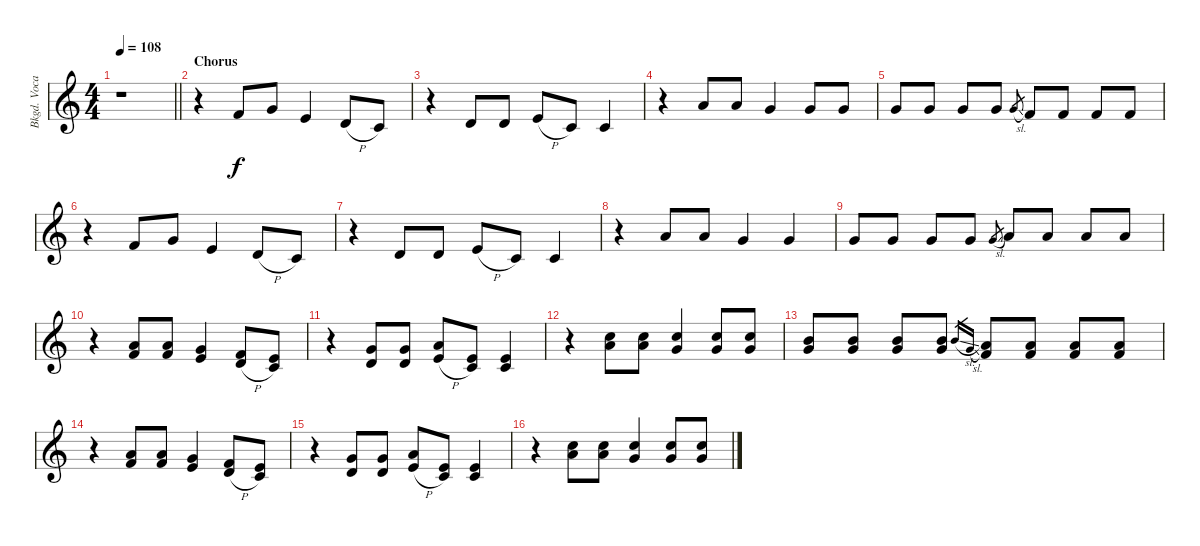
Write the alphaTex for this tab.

\track ("Bkgd. Vocal" "Bkgd. Voca") {instrument lead6voice}
\staff {score}
\tuning (E4 B3 G3 D3 A2 E2) {hide}
\ts (4 4)
\tempo 108
\clef g2
\barLineRight lightlight
\ks c
r.1{dy f} |
\section ("" "Chorus")
r.4 6.2.8 8.2.8 5.2.4 3.2{h}.8 1.2.8 |
r.4 3.2.8 3.2.8 5.2{h}.8 1.2.8 1.2.4 |
r.4{beam merge} 5.1.8 5.1.8 3.1.4 3.1.8 3.1.8 |
3.1.8 3.1.8 3.1.8 3.1.8 3.1{sl}.8{gr} 1.1.8 1.1.8 1.1.8 1.1.8 |
r.4 6.2.8 8.2.8 5.2.4 3.2{h}.8 1.2.8 |
r.4 3.2.8 3.2.8 5.2{h}.8 1.2.8 1.2.4 |
r.4 5.1.8 5.1.8 3.1.4 3.1.4 |
3.1.8 3.1.8 3.1.8 3.1.8 3.1{sl}.8{gr} 5.1.8 5.1.8 5.1.8 5.1.8 |
r.4 (5.1 6.2).8 (5.1 6.2).8 (3.1 5.2).4 (1.1{h} 3.2{h}).8 (0.1 1.2).8 |
r.4 (3.1 3.2).8 (3.1 3.2).8 (5.1{h} 5.2{h}).8 (0.1 1.2).8 (0.1 1.2).4 |
r.4 (8.1 10.2).8 (8.1 10.2).8 (8.1 8.2).4 (8.1 8.2).8 (8.1 8.2).8 |
(7.1 8.2).8 (7.1 8.2).8 (7.1 8.2).8 (7.1 8.2).8 7.1{sl}.16{gr} 8.2{sl}.16{gr} (5.1 6.2).8 (5.1 6.2).8 (5.1 6.2).8 (5.1 6.2).8 |
r.4 (5.1 6.2).8 (5.1 6.2).8 (3.1 5.2).4 (1.1{h} 3.2{h}).8 (0.1 1.2).8 |
r.4 (3.1 3.2).8 (3.1 3.2).8 (5.1{h} 5.2{h}).8 (0.1 1.2).8 (0.1 1.2).4 |
r.4 (8.1 10.2).8 (8.1 10.2).8 (8.1 8.2).4 (8.1 8.2).8 (8.1{h} 8.2).8
